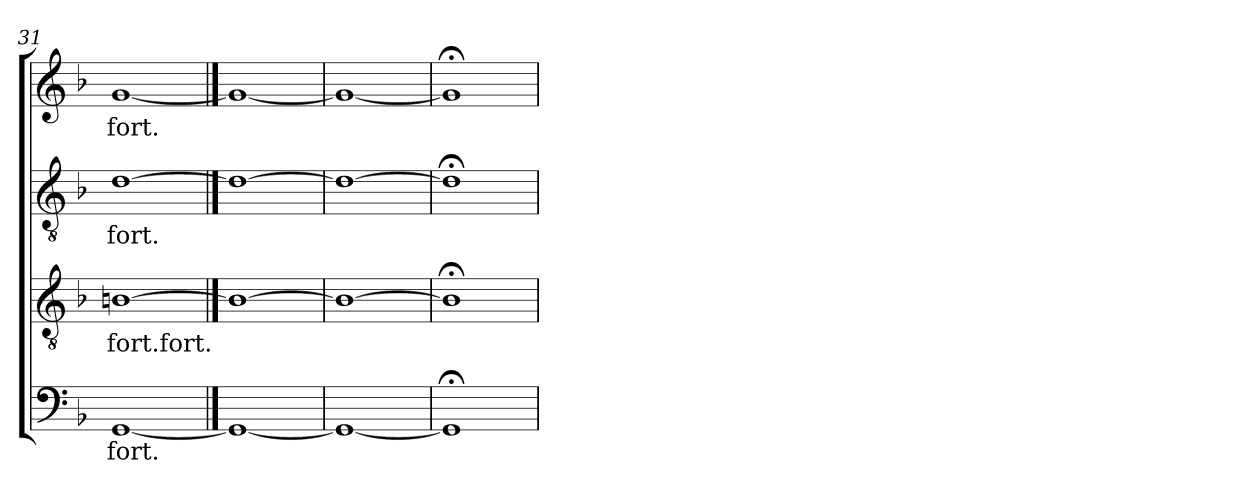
**kern	**text	**kern	**text	**kern	**text	**kern	**text
*part4	*part4	*part3	*part3	*part2	*part2	*part1	*part1
*staff4	*staff4	*staff3	*staff3	*staff2	*staff2	*staff1	*staff1
*clefF4	*	*clefGv2	*	*clefGv2	*	*clefG2	*
*k[b-]	*	*k[b-]	*	*k[b-]	*	*k[b-]	*
=31	=31	=31	=31	=31	=31	=31	=31
[1GG	fort.	[1Bn	fort.fort.	[1d	fort.	[1g	fort.
==32	==32	==32	==32	==32	==32	==32	==32
1GG_	.	1B_	.	1d_	.	1g_	.
=33	=33	=33	=33	=33	=33	=33	=33
1GG_	.	1B_	.	1d_	.	1g_	.
=34	=34	=34	=34	=34	=34	=34	=34
1GG;<]	.	1B;<]	.	1d;<]	.	1g;<]	.
=	=	=	=	=	=	=	=
*-	*-	*-	*-	*-	*-	*-	*-
